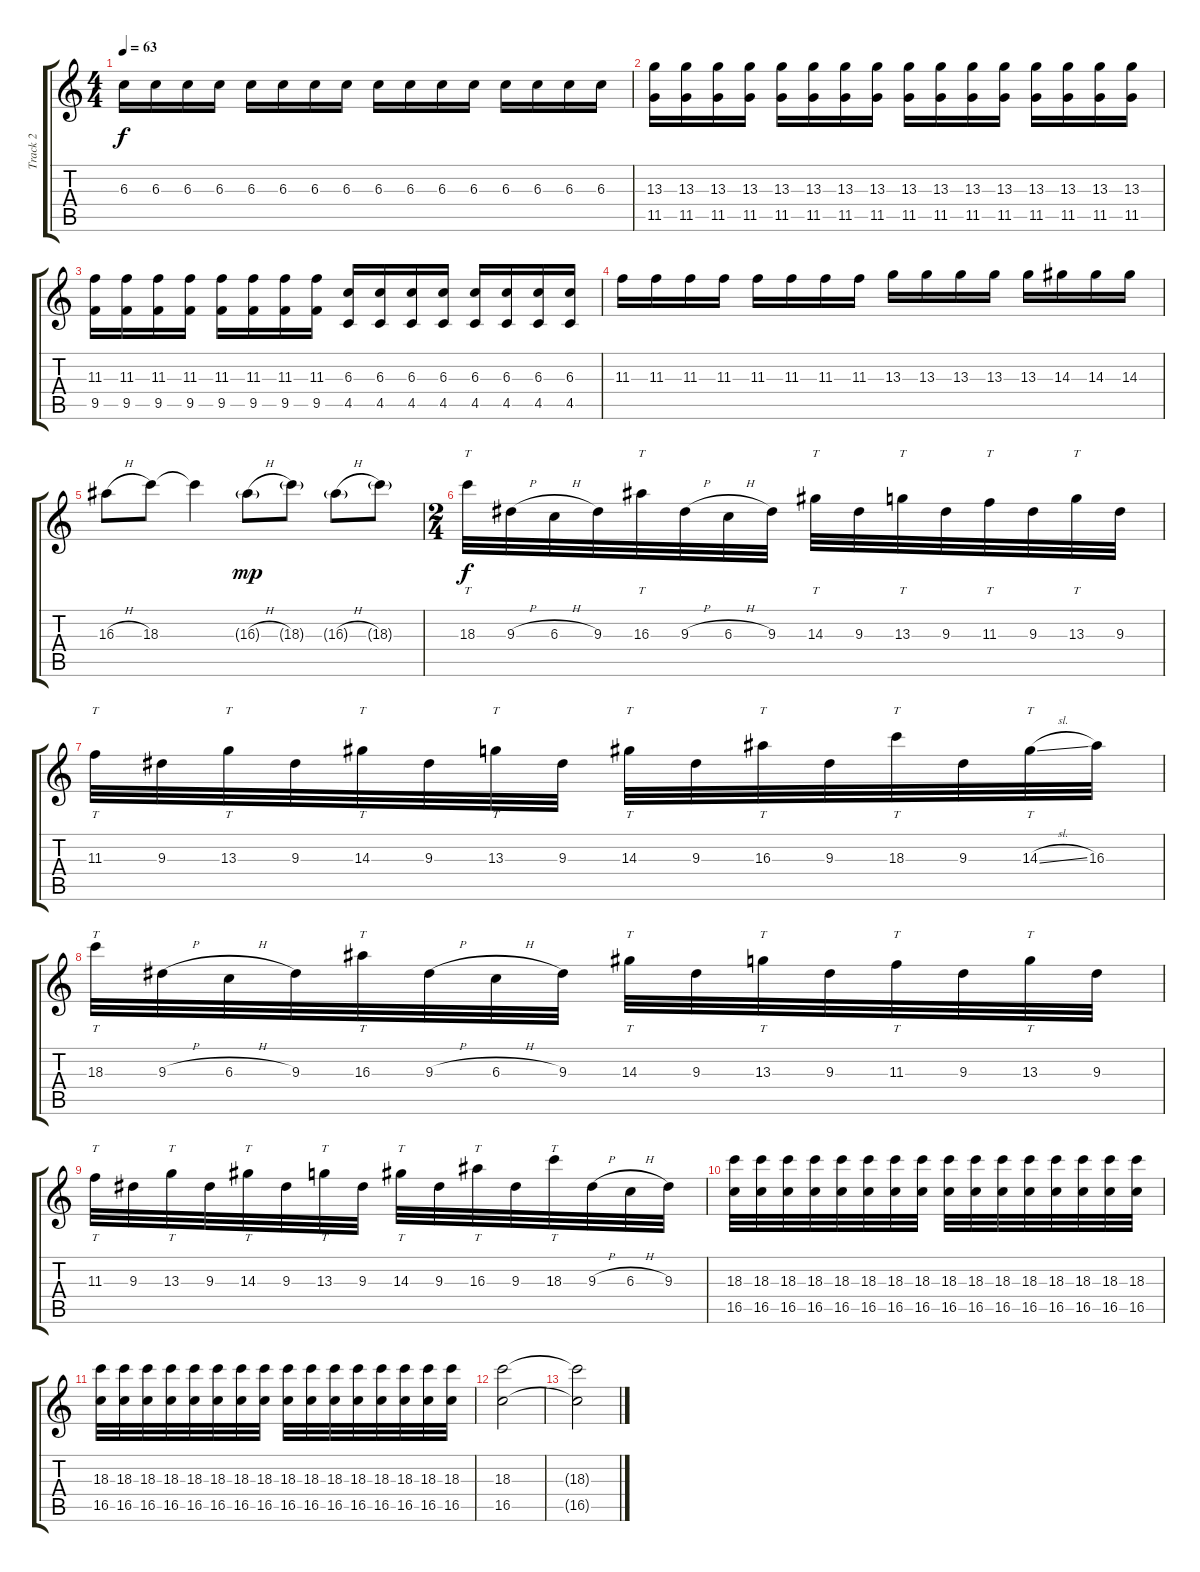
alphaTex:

\track ("Track 2" "Track 2") {instrument distortionguitar}
\staff {score tabs}
\tuning (Eb4 Bb3 Gb3 Db3 Ab2 Db2) {hide}
\ts (4 4)
\tempo 63
\clef g2
\ks c
6.3.16{dy f} 6.3.16 6.3.16 6.3.16 6.3.16 6.3.16 6.3.16 6.3.16 6.3.16 6.3.16 6.3.16 6.3.16 6.3.16 6.3.16 6.3.16 6.3.16 |
(13.3 11.5).16 (13.3 11.5).16 (13.3 11.5).16 (13.3 11.5).16 (13.3 11.5).16 (13.3 11.5).16 (13.3 11.5).16 (13.3 11.5).16 (13.3 11.5).16 (13.3 11.5).16 (13.3 11.5).16 (13.3 11.5).16 (13.3 11.5).16 (13.3 11.5).16 (13.3 11.5).16 (13.3 11.5).16 |
(11.3 9.5).16 (11.3 9.5).16 (11.3 9.5).16 (11.3 9.5).16 (11.3 9.5).16 (11.3 9.5).16 (11.3 9.5).16 (11.3 9.5).16 (6.3 4.5).16 (6.3 4.5).16 (6.3 4.5).16 (6.3 4.5).16 (6.3 4.5).16 (6.3 4.5).16 (6.3 4.5).16 (6.3 4.5).16 |
11.3.16 11.3.16 11.3.16 11.3.16 11.3.16 11.3.16 11.3.16 11.3.16 13.3.16 13.3.16 13.3.16 13.3.16 13.3.16 14.3.16 14.3.16 14.3.16 |
16.3{h}.8 18.3.8 18.3{t}.4 16.3{h g}.8{dy mp} 18.3{g}.8 16.3{h g}.8 18.3{g}.8 |
\ts (2 4)
18.3.32{tt dy f} 9.3{h}.32 6.3{h}.32 9.3.32 16.3.32{tt} 9.3{h}.32 6.3{h}.32 9.3.32 14.3.32{tt} 9.3.32 13.3.32{tt} 9.3.32 11.3.32{tt} 9.3.32 13.3.32{tt} 9.3.32 |
11.3.32{tt} 9.3.32 13.3.32{tt} 9.3.32 14.3.32{tt} 9.3.32 13.3.32{tt} 9.3.32 14.3.32{tt} 9.3.32 16.3.32{tt} 9.3.32 18.3.32{tt} 9.3.32 14.3{sl}.32{tt} 16.3.32 |
18.3.32{tt} 9.3{h}.32 6.3{h}.32 9.3.32 16.3.32{tt} 9.3{h}.32 6.3{h}.32 9.3.32 14.3.32{tt} 9.3.32 13.3.32{tt} 9.3.32 11.3.32{tt} 9.3.32 13.3.32{tt} 9.3.32 |
11.3.32{tt} 9.3.32 13.3.32{tt} 9.3.32 14.3.32{tt} 9.3.32 13.3.32{tt} 9.3.32 14.3.32{tt} 9.3.32 16.3.32{tt} 9.3.32 18.3.32{tt} 9.3{h}.32 6.3{h}.32 9.3.32 |
(18.3 16.5).32 (18.3 16.5).32 (18.3 16.5).32 (18.3 16.5).32 (18.3 16.5).32 (18.3 16.5).32 (18.3 16.5).32 (18.3 16.5).32 (18.3 16.5).32 (18.3 16.5).32 (18.3 16.5).32 (18.3 16.5).32 (18.3 16.5).32 (18.3 16.5).32 (18.3 16.5).32 (18.3 16.5).32 |
(18.3 16.5).32 (18.3 16.5).32 (18.3 16.5).32 (18.3 16.5).32 (18.3 16.5).32 (18.3 16.5).32 (18.3 16.5).32 (18.3 16.5).32 (18.3 16.5).32 (18.3 16.5).32 (18.3 16.5).32 (18.3 16.5).32 (18.3 16.5).32 (18.3 16.5).32 (18.3 16.5).32 (18.3 16.5).32 |
(18.3 16.5).2 |
(18.3{t} 16.5{t}).2
